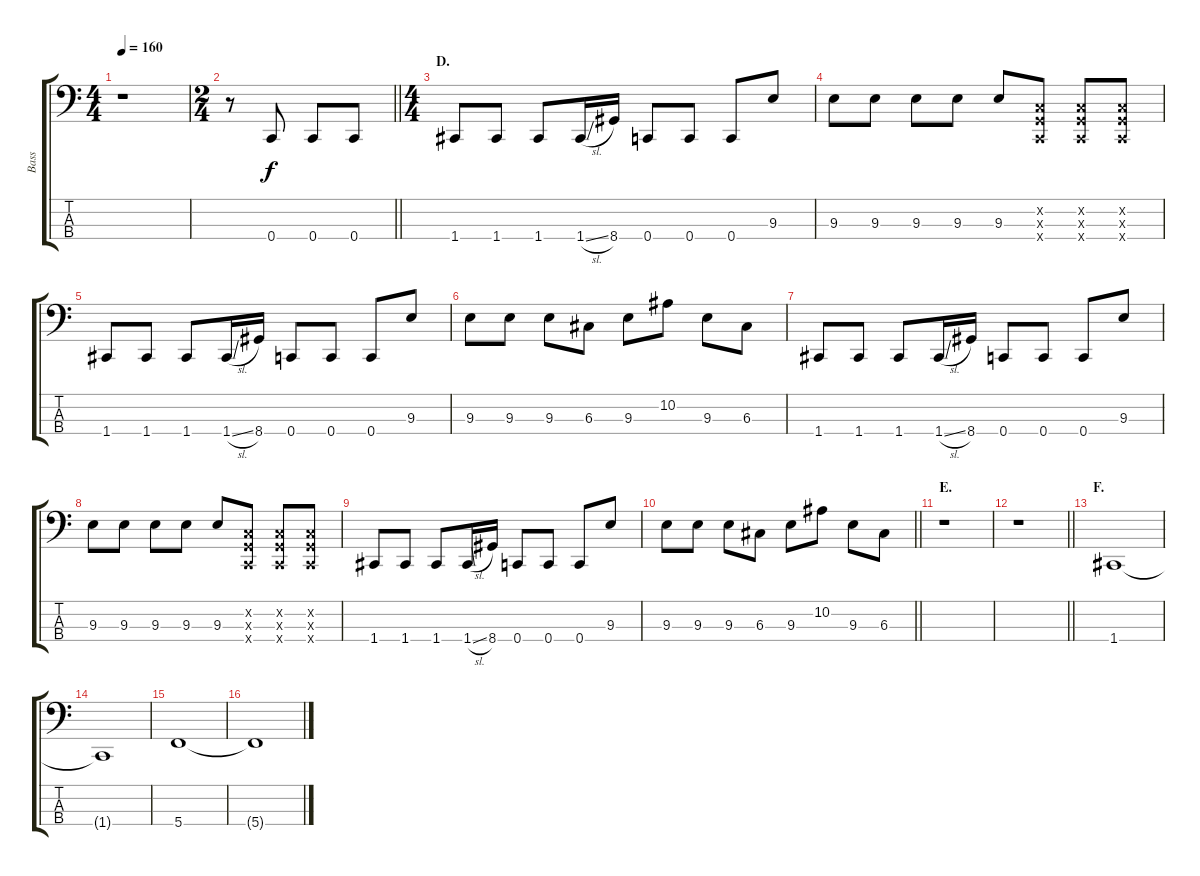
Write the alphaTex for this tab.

\track ("Bass" "Bass") {instrument electricbasspick}
\staff {score tabs}
\tuning (F2 C2 G1 C1) {hide}
\ts (4 4)
\tempo 160
\clef f4
\ks c
r.1{dy f} |
\ts (2 4)
\barLineRight lightlight
r.8 0.4.8 0.4.8 0.4.8 |
\ts (4 4)
\section ("" "D.")
1.4.8 1.4.8 1.4.8 1.4{sl}.16 8.4.16 0.4.8 0.4.8 0.4.8 9.3.8 |
9.3.8 9.3.8 9.3.8 9.3.8 9.3.8 (0.2{x} 0.3{x} 0.4{x}).8 (0.2{x} 0.3{x} 0.4{x}).8 (0.2{x} 0.3{x} 0.4{x}).8 |
1.4.8 1.4.8 1.4.8 1.4{sl}.16 8.4.16 0.4.8 0.4.8 0.4.8 9.3.8 |
9.3.8 9.3.8 9.3.8 6.3.8 9.3.8 10.2.8 9.3.8 6.3.8 |
1.4.8 1.4.8 1.4.8 1.4{sl}.16 8.4.16 0.4.8 0.4.8 0.4.8 9.3.8 |
9.3.8 9.3.8 9.3.8 9.3.8 9.3.8 (0.2{x} 0.3{x} 0.4{x}).8 (0.2{x} 0.3{x} 0.4{x}).8 (0.2{x} 0.3{x} 0.4{x}).8 |
1.4.8 1.4.8 1.4.8 1.4{sl}.16 8.4.16 0.4.8 0.4.8 0.4.8 9.3.8 |
\barLineRight lightlight
9.3.8 9.3.8 9.3.8 6.3.8 9.3.8 10.2.8 9.3.8 6.3.8 |
\section ("" "E.")
r.1 |
\barLineRight lightlight
r.1 |
\section ("" "F.")
1.4.1 |
1.4{t}.1 |
5.4.1 |
5.4{t}.1
